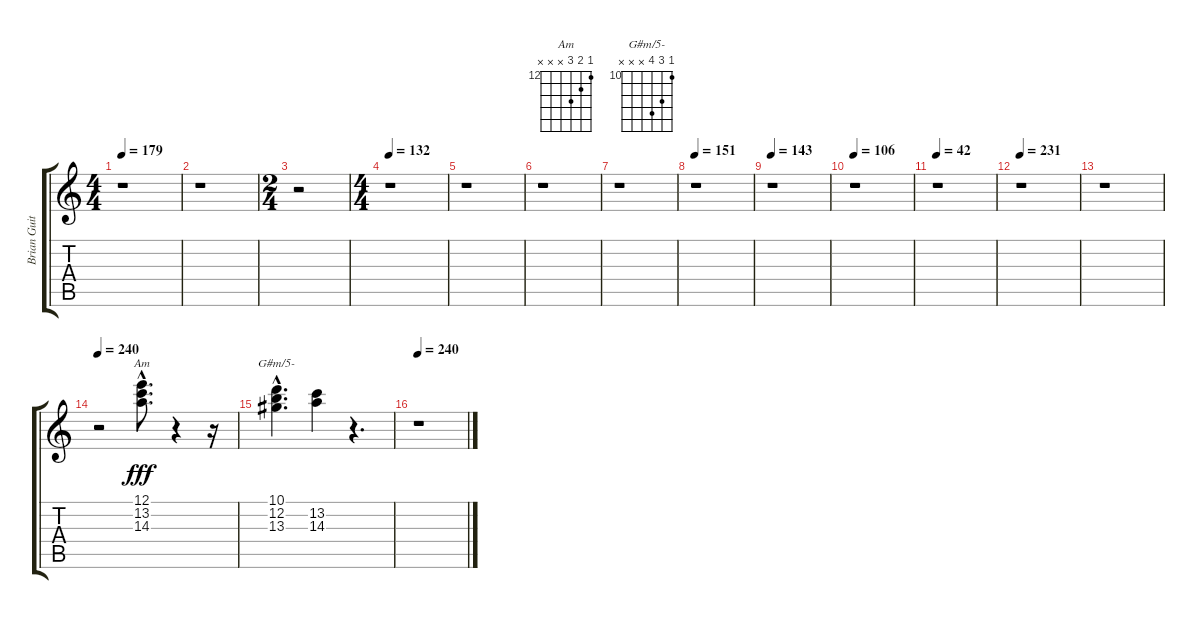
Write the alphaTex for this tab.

\track ("Brian Guitar 3" "Brian Guit") {instrument distortionguitar}
\staff {score tabs}
\tuning (E4 B3 G3 D3 A2 E2) {hide}
\chord ("Am" 12 13 14 x x x) {firstfret 12}
\chord ("G#m/5-" 10 12 13 x x x) {firstfret 10}
\ts (4 4)
\tempo 179
\clef g2
\ks c
r.1{dy fff} |
r.1 |
\ts (2 4)
r.2 |
\ts (4 4)
\tempo 132
r.1 |
r.1 |
r.1 |
r.1 |
\tempo 151
r.1 |
\tempo 143
r.1 |
\tempo 106
r.1 |
\tempo 42
r.1 |
\tempo 231
r.1 |
r.1 |
\tempo 240
r.2 (12.1{hac} 13.2{hac} 14.3{hac}).8{d ch "Am"} r.4 r.16 |
(10.1{hac} 12.2{hac} 13.3{hac}).4{d ch "G#m/5-"} (13.2 14.3).4 r.4{d} |
\tempo 240
r.1
